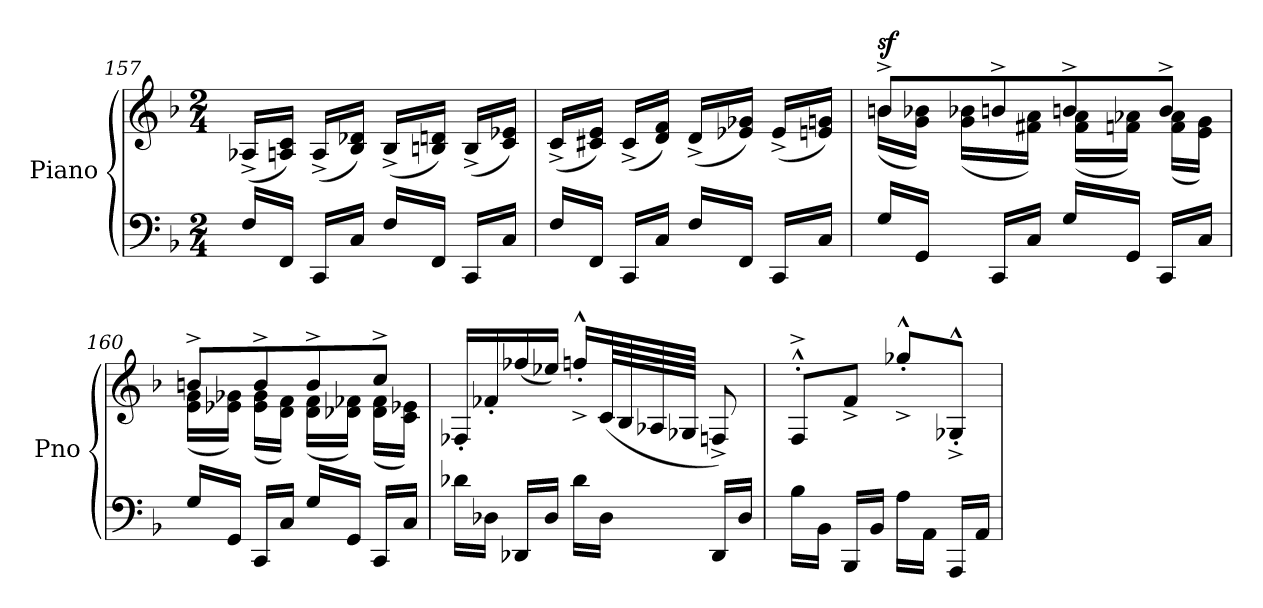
**kern	**kern	**dynam
*part1	*part1	*part1
*staff2	*staff1	*staff1/2
*I"Piano	*	*
*I'Pno	*	*
!!LO:LB:g=z
*clefF4	*clefG2	*
*k[b-]	*k[b-]	*
*M2/4	*M2/4	*
=157	=157	=157
16F/LL	(16A-X^/LL	.
16FF/JJ	16An/ 16c/JJ)	.
16CC/LL	(16A^/LL	.
16C/JJ	16B-/ 16d-X/JJ)	.
16F/LL	(16B-^/LL	.
16FF/JJ	16Bn/ 16dn/JJ)	.
16CC/LL	(16B^/LL	.
16C/JJ	16c/ 16e-X/JJ)	.
=158	=158	=158
16F/LL	(16c^/LL	.
16FF/JJ	16c#X/ 16e/JJ)	.
16CC/LL	(16c#^/LL	.
16C/JJ	16d/ 16f/JJ)	.
16F/LL	(16d^/LL	.
16FF/JJ	16e-X/ 16g-X/JJ)	.
16CC/LL	(16e-^/LL	.
16C/JJ	16en/ 16gn/JJ)	.
=159	=159	=159
*	*^	*
!	!	!	!LO:DY:a
16G/LL	8bn^/L	(16b\LL	sf
16GG/JJ	.	16g\ 16b-X\JJ)	.
16CC/LL	8bn^/	(16g\ 16b-X\LL	.
16C/JJ	.	16f#X\ 16a\JJ)	.
16G/LL	8bn^/	(16f#\ 16a\LL	.
16GG/JJ	.	16fn\ 16a-X\JJ)	.
16CC/LL	8b^/J	(16f\ 16a-\LL	.
16C/JJ	.	16e\ 16g\JJ)	.
!!LO:LB:g=z	!!
=160	=160	=160	=160
16G/LL	8bn^/L	(16e\ 16g\LL	.
16GG/JJ	.	16e-X\ 16g-X\JJ)	.
16CC/LL	8b^/	(16e-\ 16g-\LL	.
16C/JJ	.	16d\ 16f\JJ)	.
16G/LL	8b^/	(16d\ 16f\LL	.
16GG/JJ	.	16d-X\ 16f-X\JJ)	.
16CC/LL	8cc^/J	(16d-\ 16f-\LL	.
16C/JJ	.	16c\ 16e-X\JJ)	.
*	*v	*v	*
=161	=161	=161
16d-X\LL	16F-X'/LL	.
16D-X\JJ	16f-X'/	.
16DD-X/LL	(16ff-X/	.
16D-/JJ	16ee-X/JJ)	.
16d-\LL	16ffn'^^^/LL	.
16D-\JJ	(64c/LL	.
.	64B-/	.
.	64A-X/	.
.	64G-X/JJJJ	.
16DD-/LL	8Fn^/)	.
16D-/JJ	.	.
=162	=162	=162
*	*^	*
16B-\LL	8F'^^^/L	8g-X!yy	.
16BB-\JJ	.	.	.
16BBB-/LL	8f^/J	4.ryy	.
16BB-/JJ	.	.	.
16A\LL	8gg-X'^^^/L	.	.
16AA\JJ	.	.	.
16AAA/LL	8G-X'^^^/J	.	.
16AA/JJ	.	.	.
*	*v	*v	*
=	=	=
*-	*-	*-
